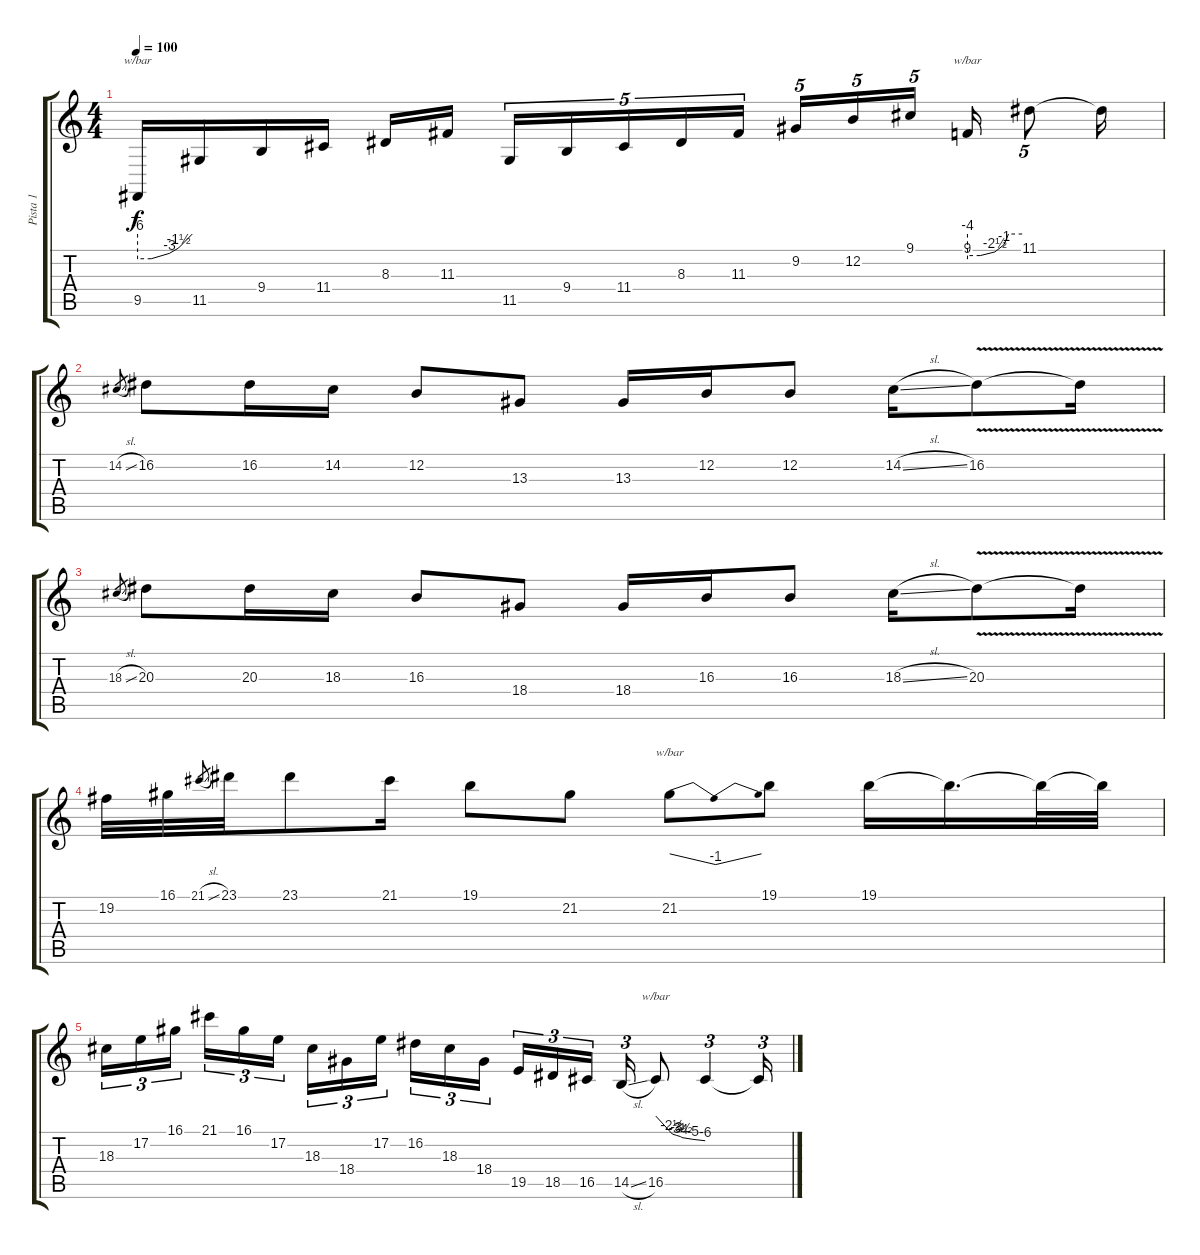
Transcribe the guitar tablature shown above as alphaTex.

\track ("Pista 1" "Pista 1") {instrument lead2sawtooth}
\staff {score tabs}
\tuning (E4 B3 G3 D3 A2 E2) {hide}
\ts (4 4)
\tempo 100
\clef g2
\ks c
9.5.16{tbe (custom default 0 -24 15 -24 35 -12 45 -6 60 0) dy f} 11.5.16 9.4.16 11.4.16 8.3.16 11.3.16{beam splitsecondary} 11.5.16{tu (5 4)} 9.4.16{tu (5 4)} 11.4.16{tu (5 4)} 8.3.16{tu (5 4)} 11.3.16{tu (5 4) beam splitsecondary} 9.2.16{tu (5 4)} 12.2.16{tu (5 4)} 9.1.16{tu (5 4)} 9.1.16{tbe (custom default 0 -16 14 -16 30 -10 40 -4 45 0 60 0)} 11.1.8{tu (5 4)} 11.1{t}.16 |
14.2{sl}.8{gr} 16.2.8 16.2.16 14.2.16 12.2.8 13.3.8 13.3.16 12.2.16 12.2.8 14.2{sl}.16 16.2{v}.8 16.2{v t}.16 |
18.3{sl}.8{gr} 20.3.8 20.3.16 18.3.16 16.3.8 18.4.8 18.4.16 16.3.16 16.3.8 18.3{sl}.16 20.3{v}.8 20.3{t}.16 |
19.2.32 16.1.32 21.1{sl}.8{gr} 23.1.32 23.1.8 21.1.16 19.1.8 21.2.8 21.2.8{tbe (dip default 0 0 30 -4 60 0)} 19.1.8 19.1.16 19.1{t}.16{d} 19.1{t}.32 19.1{t}.32 |
18.3.16{tu (3 2)} 17.2.16{tu (3 2)} 16.1.16{tu (3 2) beam splitsecondary} 21.1.16{tu (3 2)} 16.1.16{tu (3 2)} 17.2.16{tu (3 2)} 18.3.16{tu (3 2)} 18.4.16{tu (3 2)} 17.2.16{tu (3 2) beam splitsecondary} 16.2.16{tu (3 2)} 18.3.16{tu (3 2)} 18.4.16{tu (3 2)} 19.5.16{tu (3 2)} 18.5.16{tu (3 2)} 16.5.16{tu (3 2) beam splitsecondary} 14.5{sl}.16{tu (3 2)} 16.5.8{tbe (custom default 0 0 20 -10 25 -12 30 -14 32 -16 45 -20 60 -24)} 16.5{t}.4{tu (3 2)} 16.5{t}.16{tu (3 2)}
